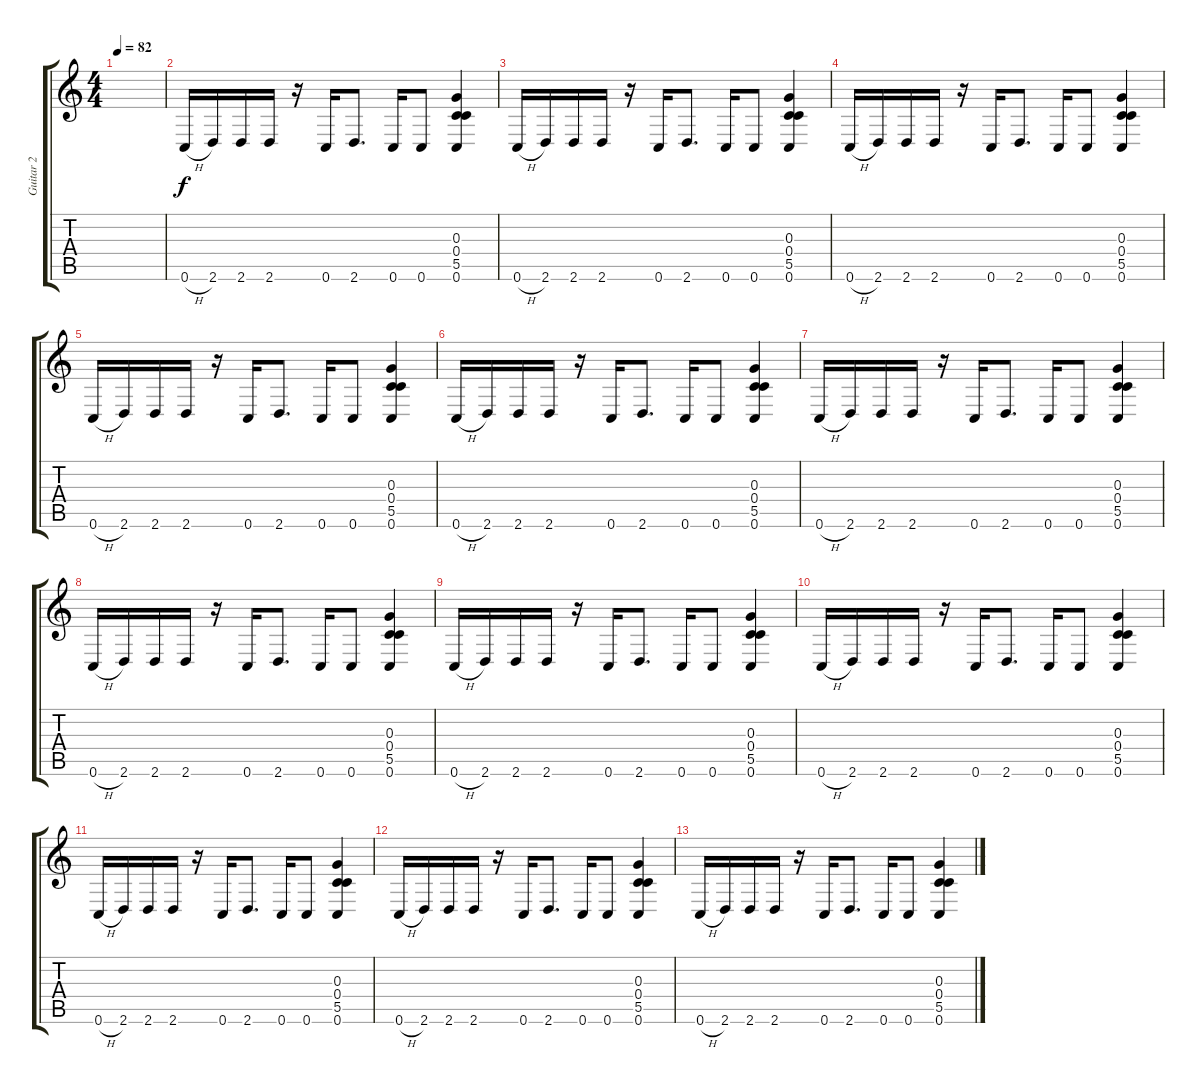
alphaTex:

\track ("Guitar 2" "Guitar 2") {instrument overdrivenguitar}
\staff {score tabs}
\tuning (E4 C4 G3 C3 G2 C2) {hide}
\ts (4 4)
\tempo 82
\clef g2
\ks c
|
0.6{h}.16 2.6.16 2.6.16 2.6.16 r.16 0.6.16 2.6.8{d} 0.6.16 0.6.8 (0.3 0.4 5.5 0.6).4 |
0.6{h}.16 2.6.16 2.6.16 2.6.16 r.16 0.6.16 2.6.8{d} 0.6.16 0.6.8 (0.3 0.4 5.5 0.6).4 |
0.6{h}.16 2.6.16 2.6.16 2.6.16 r.16 0.6.16 2.6.8{d} 0.6.16 0.6.8 (0.3 0.4 5.5 0.6).4 |
0.6{h}.16 2.6.16 2.6.16 2.6.16 r.16 0.6.16 2.6.8{d} 0.6.16 0.6.8 (0.3 0.4 5.5 0.6).4 |
0.6{h}.16 2.6.16 2.6.16 2.6.16 r.16 0.6.16 2.6.8{d} 0.6.16 0.6.8 (0.3 0.4 5.5 0.6).4 |
0.6{h}.16 2.6.16 2.6.16 2.6.16 r.16 0.6.16 2.6.8{d} 0.6.16 0.6.8 (0.3 0.4 5.5 0.6).4 |
0.6{h}.16 2.6.16 2.6.16 2.6.16 r.16 0.6.16 2.6.8{d} 0.6.16 0.6.8 (0.3 0.4 5.5 0.6).4 |
0.6{h}.16 2.6.16 2.6.16 2.6.16 r.16 0.6.16 2.6.8{d} 0.6.16 0.6.8 (0.3 0.4 5.5 0.6).4 |
0.6{h}.16 2.6.16 2.6.16 2.6.16 r.16 0.6.16 2.6.8{d} 0.6.16 0.6.8 (0.3 0.4 5.5 0.6).4 |
0.6{h}.16 2.6.16 2.6.16 2.6.16 r.16 0.6.16 2.6.8{d} 0.6.16 0.6.8 (0.3 0.4 5.5 0.6).4 |
0.6{h}.16 2.6.16 2.6.16 2.6.16 r.16 0.6.16 2.6.8{d} 0.6.16 0.6.8 (0.3 0.4 5.5 0.6).4 |
0.6{h}.16 2.6.16 2.6.16 2.6.16 r.16 0.6.16 2.6.8{d} 0.6.16 0.6.8 (0.3 0.4 5.5 0.6).4
